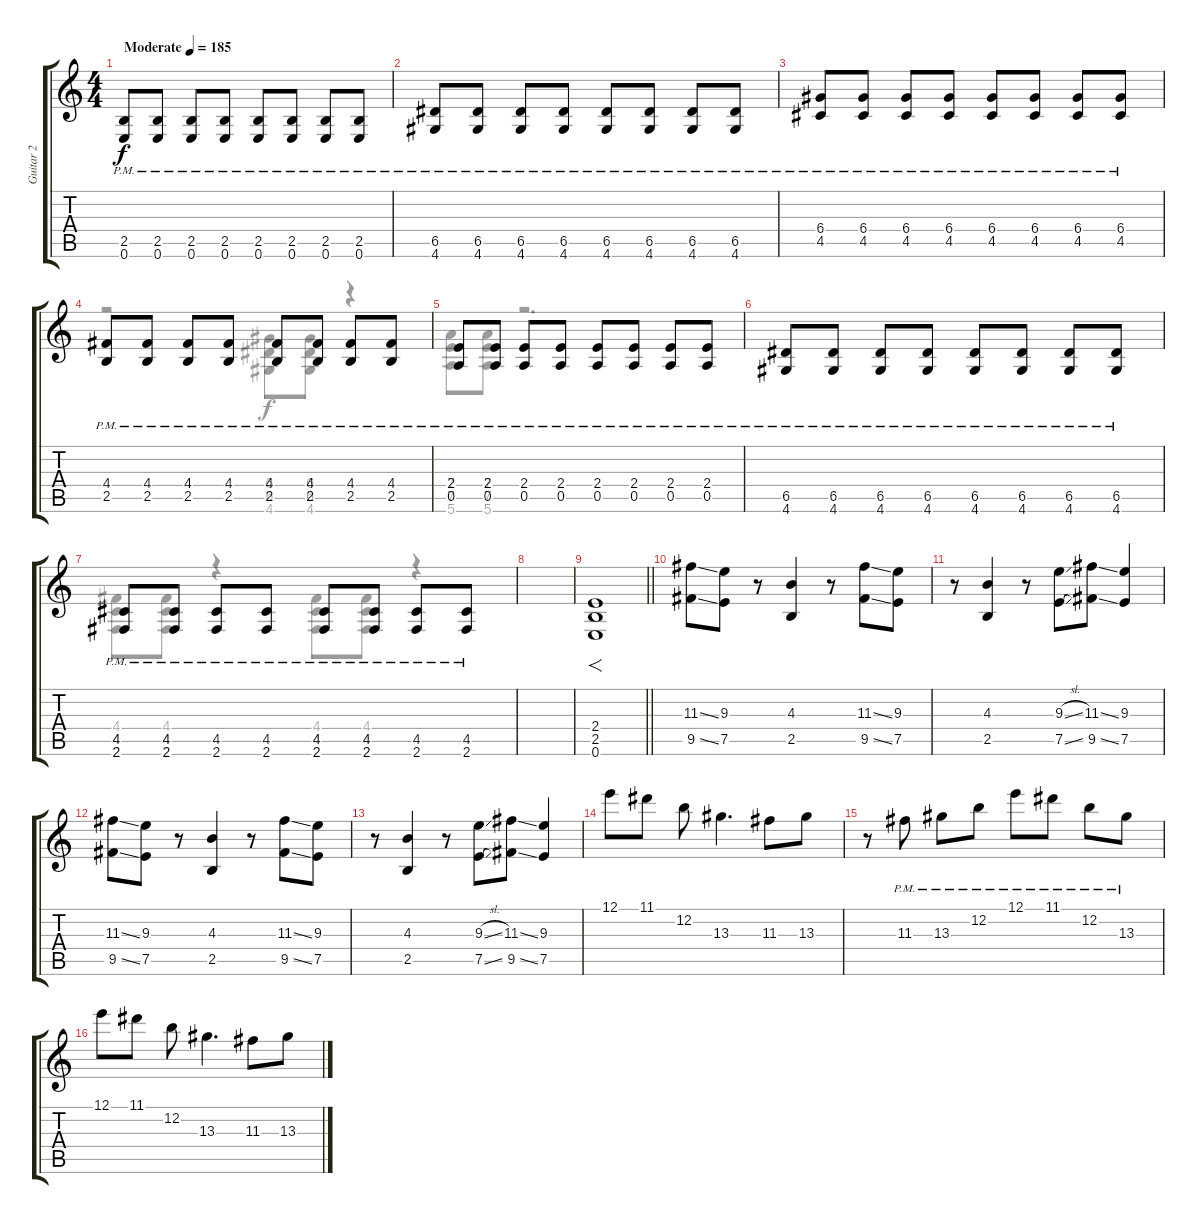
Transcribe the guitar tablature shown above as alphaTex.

\track ("Guitar 2" "Guitar 2") {instrument overdrivenguitar}
\staff {score tabs}
\tuning (E4 B3 G3 D3 A2 E2) {hide}
\voice
\ts (4 4)
\tempo (185 "Moderate")
\clef g2
\ks c
(2.5{pm} 0.6{pm}).8{dy f instrument overdrivenguitar} (2.5{pm} 0.6{pm}).8 (2.5{pm} 0.6{pm}).8 (2.5{pm} 0.6{pm}).8 (2.5{pm} 0.6{pm}).8 (2.5{pm} 0.6{pm}).8 (2.5{pm} 0.6{pm}).8 (2.5{pm} 0.6{pm}).8 |
(6.5{pm} 4.6{pm}).8 (6.5{pm} 4.6{pm}).8 (6.5{pm} 4.6{pm}).8 (6.5{pm} 4.6{pm}).8 (6.5{pm} 4.6{pm}).8 (6.5{pm} 4.6{pm}).8 (6.5{pm} 4.6{pm}).8 (6.5{pm} 4.6{pm}).8 |
(6.4{pm} 4.5{pm}).8 (6.4{pm} 4.5{pm}).8 (6.4{pm} 4.5{pm}).8 (6.4{pm} 4.5{pm}).8 (6.4{pm} 4.5{pm}).8 (6.4{pm} 4.5{pm}).8 (6.4{pm} 4.5{pm}).8 (6.4{pm} 4.5{pm}).8 |
(4.4{pm} 2.5{pm}).8 (4.4{pm} 2.5{pm}).8 (4.4{pm} 2.5{pm}).8 (4.4{pm} 2.5{pm}).8 (4.4{pm} 2.5{pm}).8 (4.4{pm} 2.5{pm}).8 (4.4{pm} 2.5{pm}).8 (4.4{pm} 2.5{pm}).8 |
(2.4{pm} 0.5{pm}).8 (2.4{pm} 0.5{pm}).8 (2.4{pm} 0.5{pm}).8 (2.4{pm} 0.5{pm}).8 (2.4{pm} 0.5{pm}).8 (2.4{pm} 0.5{pm}).8 (2.4{pm} 0.5{pm}).8 (2.4{pm} 0.5{pm}).8 |
(6.5{pm} 4.6{pm}).8 (6.5{pm} 4.6{pm}).8 (6.5{pm} 4.6{pm}).8 (6.5{pm} 4.6{pm}).8 (6.5{pm} 4.6{pm}).8 (6.5{pm} 4.6{pm}).8 (6.5{pm} 4.6{pm}).8 (6.5{pm} 4.6{pm}).8 |
(4.5{pm} 2.6{pm}).8 (4.5{pm} 2.6{pm}).8 (4.5{pm} 2.6{pm}).8 (4.5{pm} 2.6{pm}).8 (4.5{pm} 2.6{pm}).8 (4.5{pm} 2.6{pm}).8 (4.5{pm} 2.6{pm}).8 (4.5{pm} 2.6{pm}).8 |
|
\barLineRight lightlight
(2.4 2.5 0.6).1{f} |
(11.3{ss} 9.5{ss}).8 (9.3 7.5).8 r.8 (4.3 2.5).4 r.8 (11.3{ss} 9.5{ss}).8 (9.3 7.5).8 |
r.8 (4.3 2.5).4 r.8 (9.3{sl} 7.5{sl}).8 (11.3{ss} 9.5{ss}).8 (9.3 7.5).4 |
(11.3{ss} 9.5{ss}).8 (9.3 7.5).8 r.8 (4.3 2.5).4 r.8 (11.3{ss} 9.5{ss}).8 (9.3 7.5).8 |
r.8 (4.3 2.5).4 r.8 (9.3{sl} 7.5{sl}).8 (11.3{ss} 9.5{ss}).8 (9.3 7.5).4 |
12.1.8 11.1.8 12.2.8 13.3.4{d} 11.3.8 13.3.8 |
r.8 11.3{pm}.8 13.3{pm}.8 12.2{pm}.8 12.1{pm}.8 11.1{pm}.8 12.2{pm}.8 13.3{pm}.8 |
12.1.8 11.1.8 12.2.8 13.3.4{d} 11.3.8 13.3.8
\voice
\clef g2
\ottava regular
\simile none
\ks c
|
|
|
r.2 (6.4 6.5 4.6).8 (6.4 6.5 4.6).8 r.4 |
(7.4 7.5 5.6).8 (7.4 7.5 5.6).8 r.2{d} |
|
(4.4 4.5 2.6).8 (4.4 4.5 2.6).8 r.4 (4.4 4.5 2.6).8 (4.4 4.5 2.6).8 r.4 |
|
\barLineRight lightlight
|
|
|
|
|
|
|
